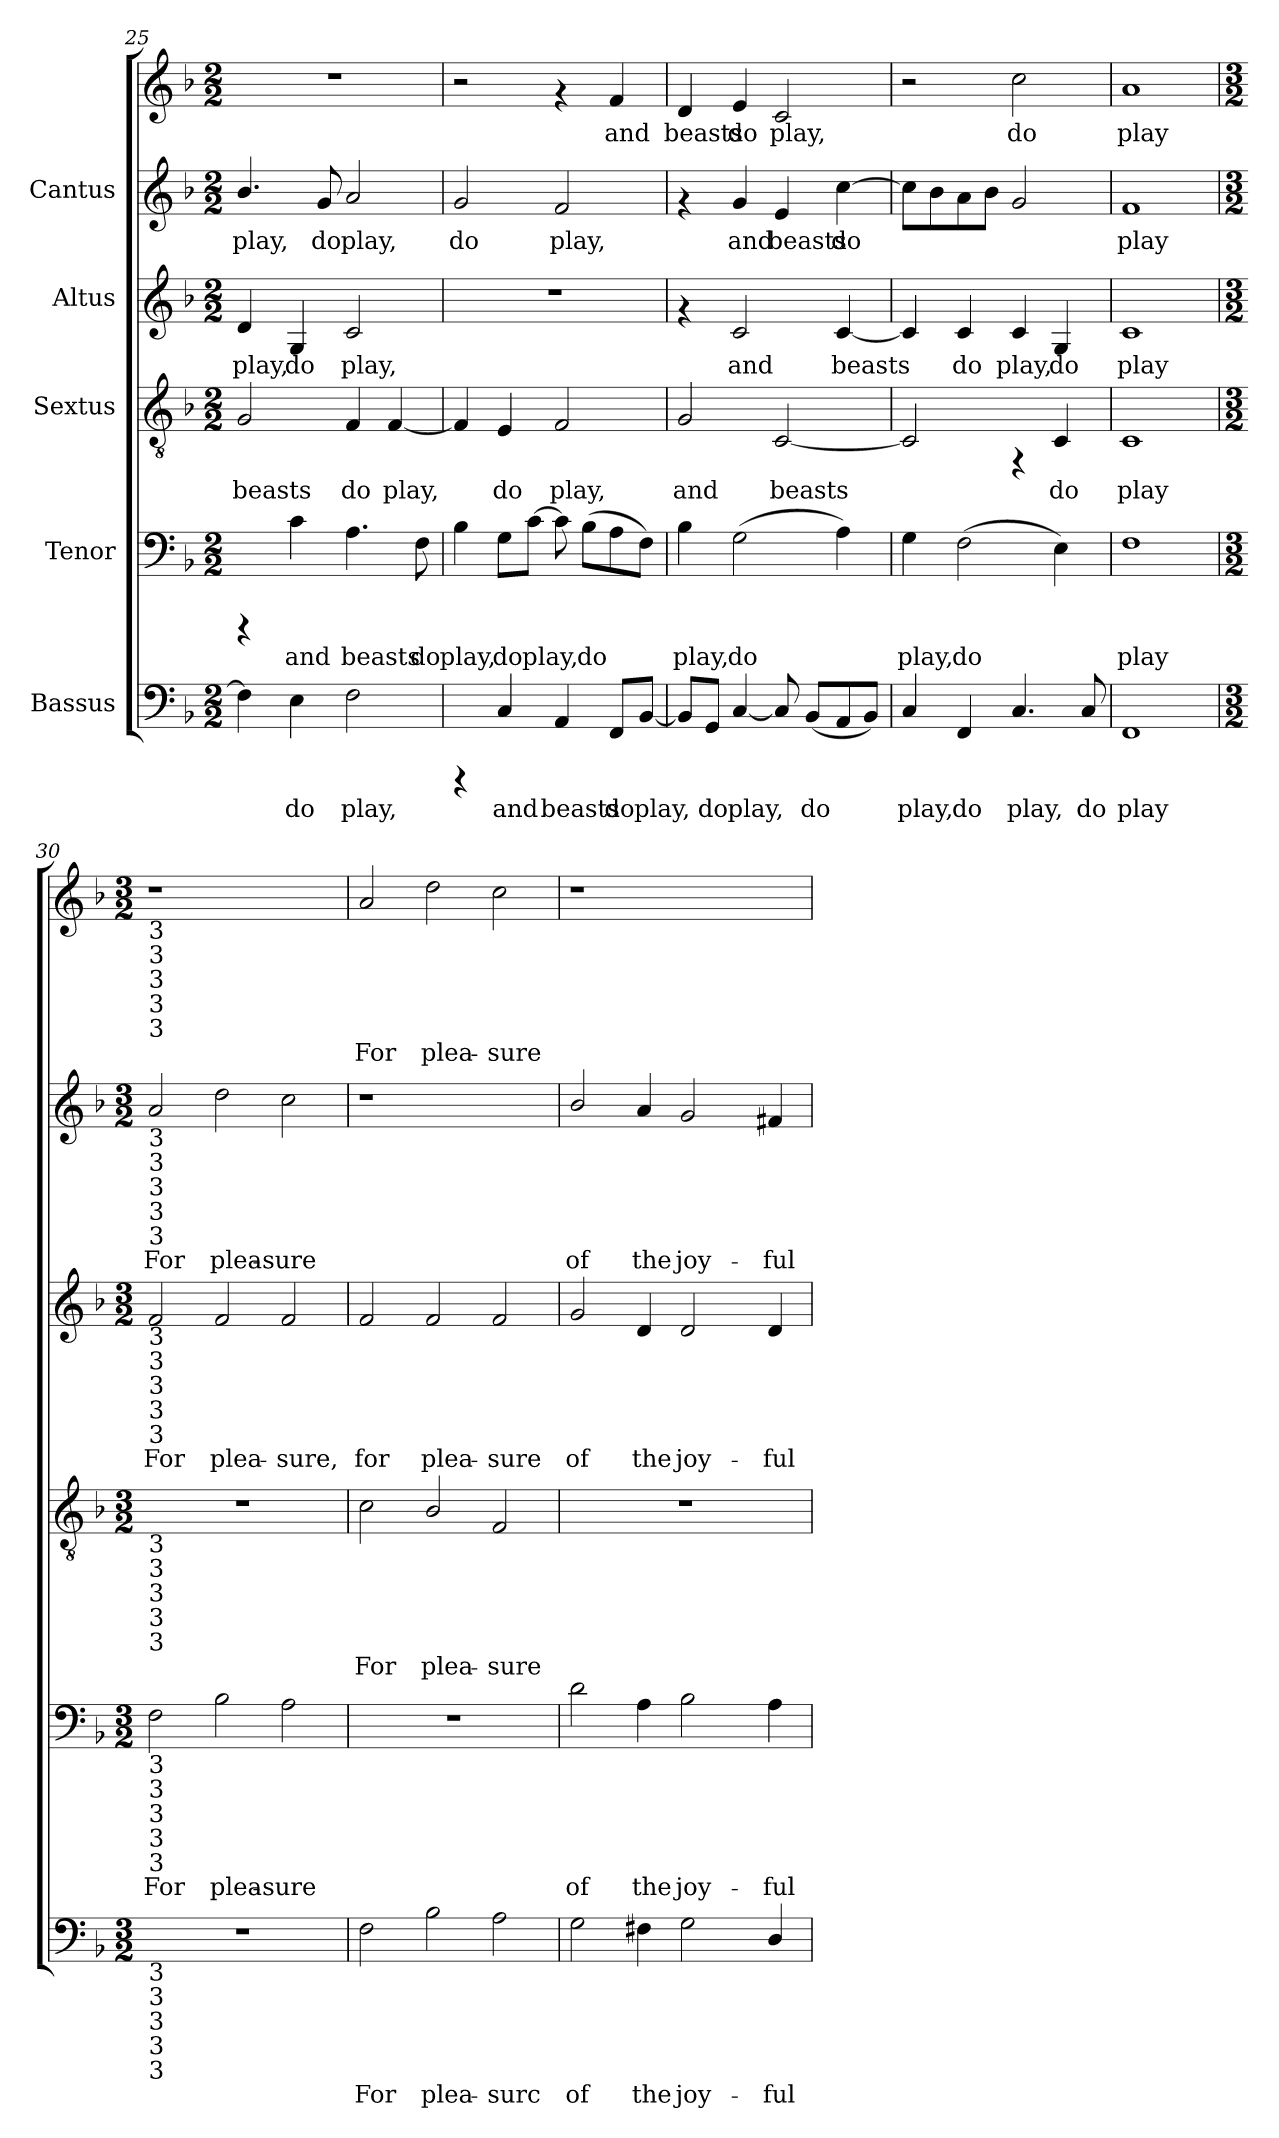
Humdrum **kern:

**kern	**text	**kern	**text	**kern	**text	**kern	**text	**kern	**text	**kern	**text
*part5	*part5	*part4	*part4	*part3	*part3	*part2	*part2	*part1	*part1	*part1	*part1
*staff6	*staff6	*staff5	*staff5	*staff4	*staff4	*staff3	*staff3	*staff2	*staff2	*staff1	*staff1
*I"Bassus	*	*I"Tenor	*	*I"Sextus	*	*I"Altus	*	*I"Cantus	*	*	*
*clefF4	*	*clefF4	*	*clefGv2	*	*clefG2	*	*clefG2	*	*clefG2	*
*k[b-]	*	*k[b-]	*	*k[b-]	*	*k[b-]	*	*k[b-]	*	*k[b-]	*
*F:	*	*F:	*	*F:	*	*F:	*	*F:	*	*F:	*
*M2/2	*	*M2/2	*	*M2/2	*	*M2/2	*	*M2/2	*	*M2/2	*
=25	=25	=25	=25	=25	=25	=25	=25	=25	=25	=25	=25
!	!LO:LY:b:cj	!	!	!	!LO:LY:b:cj	!	!LO:LY:b:cj	!	!LO:LY:b:cj	!	!
4F\]	.	4rCCC	.	2G/	beasts	4d/	play,	4.b-/	play,	1r	.
!	!LO:LY:b:cj	!	!LO:LY:b:cj	!	!	!	!LO:LY:b:cj	!	!	!	!
4E\	do	4c\	and	.	.	4G/	do	.	.	.	.
!	!	!	!	!	!	!	!	!	!LO:LY:b:cj	!	!
.	.	.	.	.	.	.	.	8g/	do	.	.
!	!LO:LY:b:cj	!	!LO:LY:b:cj	!	!LO:LY:b:cj	!	!LO:LY:b:cj	!	!LO:LY:b:cj	!	!
2F\	play,	4.A\	beasts	4F/	do	2c/	play,	2a/	play,	.	.
!	!	!	!	!	!LO:LY:b:cj	!	!	!	!	!	!
.	.	.	.	[<4F/	play,	.	.	.	.	.	.
!	!	!	!LO:LY:b:cj	!	!	!	!	!	!	!	!
.	.	8F\	do	.	.	.	.	.	.	.	.
=26	=26	=26	=26	=26	=26	=26	=26	=26	=26	=26	=26
!	!	!	!LO:LY:b:cj	!	!LO:LY:b:cj	!	!	!	!LO:LY:b:cj	!	!
4rCCC	.	4B-\	play,	4F/]	.	1r	.	2g/	do	2r	.
!	!LO:LY:b:cj	!	!LO:LY:b:cj	!	!LO:LY:b:cj	!	!	!	!	!	!
4C/	and	8G\L	do	4E/	do	.	.	.	.	.	.
!	!	!	!LO:LY:b:cj	!	!	!	!	!	!	!	!
.	.	[>8c\J	play,	.	.	.	.	.	.	.	.
!	!LO:LY:b:cj	!	!LO:LY:b:cj	!	!LO:LY:b:cj	!	!	!	!LO:LY:b:cj	!	!
4AA/	beasts	8c\]	.	2F/	play,	.	.	2f/	play,	4rf	.
!	!	!	!LO:LY:b:cj	!	!	!	!	!	!	!	!
.	.	(>8B-\L	do	.	.	.	.	.	.	.	.
!	!LO:LY:b:cj	!	!LO:LY:b:cj	!	!	!	!	!	!	!	!LO:LY:b:cj
8FF/L	do	8A\	.	.	.	.	.	.	.	4f/	and
!	!LO:LY:b:cj	!	!LO:LY:b:cj	!	!	!	!	!	!	!	!
[<8BB-/J	play,	8F\J)	.	.	.	.	.	.	.	.	.
!!LO:LB:g=z
=27	=27	=27	=27	=27	=27	=27	=27	=27	=27	=27	=27
!	!LO:LY:b:cj	!	!LO:LY:b:cj	!	!LO:LY:b:cj	!	!	!	!	!	!LO:LY:b:cj
8BB-/L]	.	4B-\	play,	2G/	and	4rf	.	4rf	.	4d/	beasts
!	!LO:LY:b:cj	!	!	!	!	!	!	!	!	!	!
8GG/J	do	.	.	.	.	.	.	.	.	.	.
!	!LO:LY:b:cj	!	!LO:LY:b:cj	!	!	!	!LO:LY:b:cj	!	!LO:LY:b:cj	!	!LO:LY:b:cj
[<4C/	play,	(>2G\	do	.	.	2c/	and	4g/	and	4e/	do
!	!LO:LY:b:cj	!	!	!	!LO:LY:b:cj	!	!	!	!LO:LY:b:cj	!	!LO:LY:b:cj
8C/]	.	.	.	[<2C/	beasts	.	.	4e/	beasts	2c/	play,
!	!LO:LY:b:cj	!	!	!	!	!	!	!	!	!	!
(<8BB-/L	do	.	.	.	.	.	.	.	.	.	.
!	!LO:LY:b:cj	!	!LO:LY:b:cj	!	!	!	!LO:LY:b:cj	!	!LO:LY:b:cj	!	!
8AA/	.	4A\)	.	.	.	[<4c/	beasts	[>4cc\	do	.	.
!	!LO:LY:b:cj	!	!	!	!	!	!	!	!	!	!
8BB-/J)	.	.	.	.	.	.	.	.	.	.	.
=28	=28	=28	=28	=28	=28	=28	=28	=28	=28	=28	=28
!	!LO:LY:b:cj	!	!LO:LY:b:cj	!	!LO:LY:b:cj	!	!LO:LY:b:cj	!	!	!	!
4C/	play,	4G\	play,	2C/]	.	4c/]	.	8cc\L]	.	2r	.
.	.	.	.	.	.	.	.	8b-\	.	.	.
!	!LO:LY:b:cj	!	!LO:LY:b:cj	!	!	!	!LO:LY:b:cj	!	!	!	!
4FF/	do	(>2F\	do	.	.	4c/	do	8a\	.	.	.
.	.	.	.	.	.	.	.	8b-\J	.	.	.
!	!LO:LY:b:cj	!	!	!	!	!	!LO:LY:b:cj	!	!	!	!LO:LY:b:cj
4.C/	play,	.	.	4rFF	.	4c/	play,	2g/	.	2cc\	do
!	!	!	!LO:LY:b:cj	!	!LO:LY:b:cj	!	!LO:LY:b:cj	!	!	!	!
.	.	4E\)	.	4C/	do	4G/	do	.	.	.	.
!	!LO:LY:b:cj	!	!	!	!	!	!	!	!	!	!
8C/	do	.	.	.	.	.	.	.	.	.	.
=29	=29	=29	=29	=29	=29	=29	=29	=29	=29	=29	=29
!	!LO:LY:b:cj	!	!LO:LY:b:cj	!	!LO:LY:b:cj	!	!LO:LY:b:cj	!	!LO:LY:b:cj	!	!LO:LY:b:cj
1FF	play	1F	play	1C	play	1c	play	1f	play	1a	play
=30	=30	=30	=30	=30	=30	=30	=30	=30	=30	=30	=30
*M3/2	*	*M3/2	*	*M3/2	*	*M3/2	*	*M3/2	*	*M3/2	*
*	*	*	*	*	*	*	*	*	*	*MM351	*
!	!	!	!	!	!	!	!	!	!	!LO:TX:b:t=3	!
!	!	!	!	!	!	!	!	!	!	!LO:TX:b:t=3	!
!	!	!	!	!	!	!	!	!	!	!LO:TX:b:t=3	!
!	!	!	!	!	!	!	!	!	!	!LO:TX:b:t=3	!
!	!	!	!	!	!	!	!	!	!	!LO:TX:b:t=3	!
!	!	!	!	!	!	!	!	!LO:TX:b:t=3	!	!	!
!	!	!	!	!	!	!	!	!LO:TX:b:t=3	!	!	!
!	!	!	!	!	!	!	!	!LO:TX:b:t=3	!	!	!
!	!	!	!	!	!	!	!	!LO:TX:b:t=3	!	!	!
!	!	!	!	!	!	!	!	!LO:TX:b:t=3	!	!	!
!	!	!	!	!	!	!LO:TX:b:t=3	!	!	!	!	!
!	!	!	!	!	!	!LO:TX:b:t=3	!	!	!	!	!
!	!	!	!	!	!	!LO:TX:b:t=3	!	!	!	!	!
!	!	!	!	!	!	!LO:TX:b:t=3	!	!	!	!	!
!	!	!	!	!	!	!LO:TX:b:t=3	!	!	!	!	!
!	!	!	!	!LO:TX:b:t=3	!	!	!	!	!	!	!
!	!	!	!	!LO:TX:b:t=3	!	!	!	!	!	!	!
!	!	!	!	!LO:TX:b:t=3	!	!	!	!	!	!	!
!	!	!	!	!LO:TX:b:t=3	!	!	!	!	!	!	!
!	!	!	!	!LO:TX:b:t=3	!	!	!	!	!	!	!
!	!	!LO:TX:b:t=3	!	!	!	!	!	!	!	!	!
!	!	!LO:TX:b:t=3	!	!	!	!	!	!	!	!	!
!	!	!LO:TX:b:t=3	!	!	!	!	!	!	!	!	!
!	!	!LO:TX:b:t=3	!	!	!	!	!	!	!	!	!
!	!	!LO:TX:b:t=3	!	!	!	!	!	!	!	!	!
!LO:TX:b:t=3	!	!	!	!	!	!	!	!	!	!	!
!LO:TX:b:t=3	!	!	!	!	!	!	!	!	!	!	!
!LO:TX:b:t=3	!	!	!	!	!	!	!	!	!	!	!
!LO:TX:b:t=3	!	!	!	!	!	!	!	!	!	!	!
!LO:TX:b:t=3	!	!	!	!	!	!	!	!	!	!	!
!	!	!	!LO:LY:b:cj	!	!	!	!LO:LY:b:cj	!	!LO:LY:b:cj	!	!
1.r	.	2F\	For	1.r	.	2f/	For	2a/	For	1r	.
!	!	!	!LO:LY:b:cj	!	!	!	!LO:LY:b:cj	!	!LO:LY:b:cj	!	!
.	.	2B-\	plea-	.	.	2f/	plea-	2dd\	plea-	.	.
!	!	!	!LO:LY:b:cj	!	!	!	!LO:LY:b:cj	!	!LO:LY:b:cj	!	!
.	.	2A\	-sure	.	.	2f/	-sure,	2cc\	-sure	2ryy	.
=31	=31	=31	=31	=31	=31	=31	=31	=31	=31	=31	=31
!	!LO:LY:b:cj	!	!	!	!LO:LY:b:cj	!	!LO:LY:b:cj	!	!	!	!LO:LY:b:cj
2F\	For	1.r	.	2c\	For	2f/	for	1r	.	2a/	For
!	!LO:LY:b:cj	!	!	!	!LO:LY:b:cj	!	!LO:LY:b:cj	!	!	!	!LO:LY:b:cj
2B-\	plea-	.	.	2B-/	plea-	2f/	plea-	.	.	2dd\	plea-
!	!LO:LY:b:cj	!	!	!	!LO:LY:b:cj	!	!LO:LY:b:cj	!	!	!	!LO:LY:b:cj
2A\	-surc	.	.	2F/	-sure	2f/	-sure	2ryy	.	2cc\	-sure
!!LO:PB:g=z
=32	=32	=32	=32	=32	=32	=32	=32	=32	=32	=32	=32
!	!LO:LY:b:cj	!	!LO:LY:b:cj	!	!	!	!LO:LY:b:cj	!	!LO:LY:b:cj	!	!
2G\	of	2d\	of	1.r	.	2g/	of	2b-/	of	1r	.
!	!LO:LY:b:cj	!	!LO:LY:b:cj	!	!	!	!LO:LY:b:cj	!	!LO:LY:b:cj	!	!
4F#X\	the	4A\	the	.	.	4d/	the	4a/	the	.	.
!	!LO:LY:b:cj	!	!LO:LY:b:cj	!	!	!	!LO:LY:b:cj	!	!LO:LY:b:cj	!	!
2G\	joy-	2B-\	joy-	.	.	2d/	joy-	2g/	joy-	.	.
.	.	.	.	.	.	.	.	.	.	2ryy	.
!	!LO:LY:b:cj	!	!LO:LY:b:cj	!	!	!	!LO:LY:b:cj	!	!LO:LY:b:cj	!	!
4D/	-ful	4A\	-ful	.	.	4d/	-ful	4f#X/	-ful	.	.
=	=	=	=	=	=	=	=	=	=	=	=
*-	*-	*-	*-	*-	*-	*-	*-	*-	*-	*-	*-
